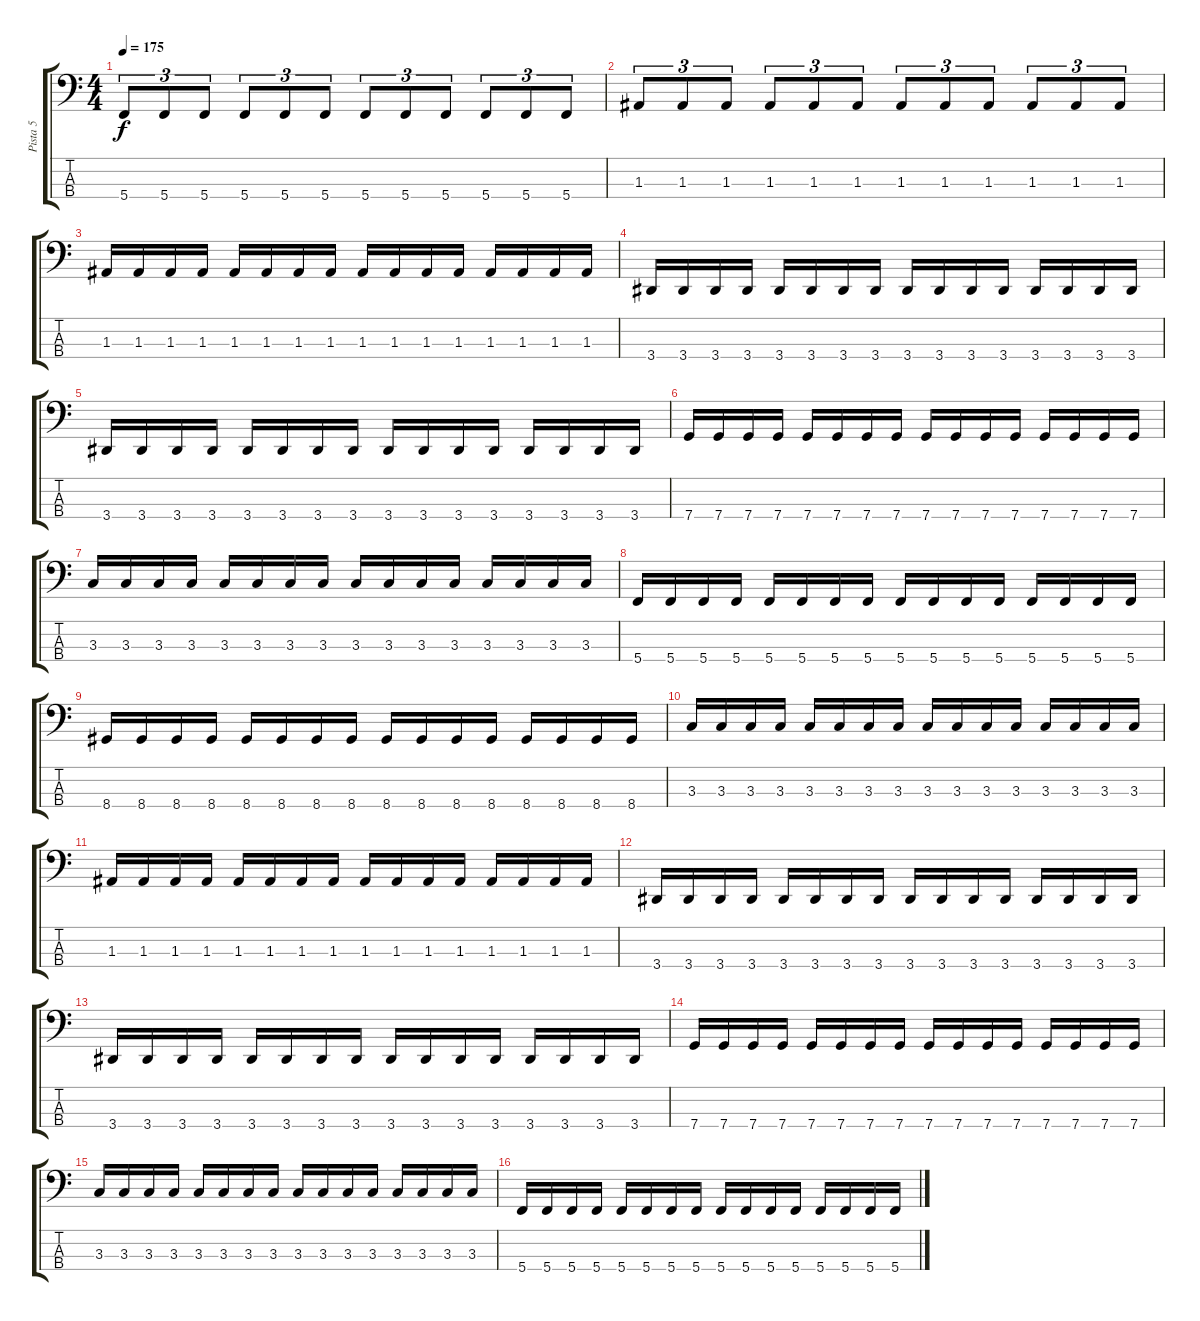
\track ("Pista 5" "Pista 5") {instrument electricbassfinger}
\staff {score tabs}
\tuning (G2 D2 A1 C1) {hide}
\ts (4 4)
\tempo 175
\clef f4
\ks c
5.4.8{tu (3 2) dy f} 5.4.8{tu (3 2)} 5.4.8{tu (3 2)} 5.4.8{tu (3 2)} 5.4.8{tu (3 2)} 5.4.8{tu (3 2)} 5.4.8{tu (3 2)} 5.4.8{tu (3 2)} 5.4.8{tu (3 2)} 5.4.8{tu (3 2)} 5.4.8{tu (3 2)} 5.4.8{tu (3 2)} |
1.3.8{tu (3 2)} 1.3.8{tu (3 2)} 1.3.8{tu (3 2)} 1.3.8{tu (3 2)} 1.3.8{tu (3 2)} 1.3.8{tu (3 2)} 1.3.8{tu (3 2)} 1.3.8{tu (3 2)} 1.3.8{tu (3 2)} 1.3.8{tu (3 2)} 1.3.8{tu (3 2)} 1.3.8{tu (3 2)} |
1.3.16 1.3.16 1.3.16 1.3.16 1.3.16 1.3.16 1.3.16 1.3.16 1.3.16 1.3.16 1.3.16 1.3.16 1.3.16 1.3.16 1.3.16 1.3.16 |
3.4.16 3.4.16 3.4.16 3.4.16 3.4.16 3.4.16 3.4.16 3.4.16 3.4.16 3.4.16 3.4.16 3.4.16 3.4.16 3.4.16 3.4.16 3.4.16 |
3.4.16 3.4.16 3.4.16 3.4.16 3.4.16 3.4.16 3.4.16 3.4.16 3.4.16 3.4.16 3.4.16 3.4.16 3.4.16 3.4.16 3.4.16 3.4.16 |
7.4.16 7.4.16 7.4.16 7.4.16 7.4.16 7.4.16 7.4.16 7.4.16 7.4.16 7.4.16 7.4.16 7.4.16 7.4.16 7.4.16 7.4.16 7.4.16 |
3.3.16 3.3.16 3.3.16 3.3.16 3.3.16 3.3.16 3.3.16 3.3.16 3.3.16 3.3.16 3.3.16 3.3.16 3.3.16 3.3.16 3.3.16 3.3.16 |
5.4.16 5.4.16 5.4.16 5.4.16 5.4.16 5.4.16 5.4.16 5.4.16 5.4.16 5.4.16 5.4.16 5.4.16 5.4.16 5.4.16 5.4.16 5.4.16 |
8.4.16 8.4.16 8.4.16 8.4.16 8.4.16 8.4.16 8.4.16 8.4.16 8.4.16 8.4.16 8.4.16 8.4.16 8.4.16 8.4.16 8.4.16 8.4.16 |
3.3.16 3.3.16 3.3.16 3.3.16 3.3.16 3.3.16 3.3.16 3.3.16 3.3.16 3.3.16 3.3.16 3.3.16 3.3.16 3.3.16 3.3.16 3.3.16 |
1.3.16 1.3.16 1.3.16 1.3.16 1.3.16 1.3.16 1.3.16 1.3.16 1.3.16 1.3.16 1.3.16 1.3.16 1.3.16 1.3.16 1.3.16 1.3.16 |
3.4.16 3.4.16 3.4.16 3.4.16 3.4.16 3.4.16 3.4.16 3.4.16 3.4.16 3.4.16 3.4.16 3.4.16 3.4.16 3.4.16 3.4.16 3.4.16 |
3.4.16 3.4.16 3.4.16 3.4.16 3.4.16 3.4.16 3.4.16 3.4.16 3.4.16 3.4.16 3.4.16 3.4.16 3.4.16 3.4.16 3.4.16 3.4.16 |
7.4.16 7.4.16 7.4.16 7.4.16 7.4.16 7.4.16 7.4.16 7.4.16 7.4.16 7.4.16 7.4.16 7.4.16 7.4.16 7.4.16 7.4.16 7.4.16 |
3.3.16 3.3.16 3.3.16 3.3.16 3.3.16 3.3.16 3.3.16 3.3.16 3.3.16 3.3.16 3.3.16 3.3.16 3.3.16 3.3.16 3.3.16 3.3.16 |
5.4.16 5.4.16 5.4.16 5.4.16 5.4.16 5.4.16 5.4.16 5.4.16 5.4.16 5.4.16 5.4.16 5.4.16 5.4.16 5.4.16 5.4.16 5.4.16
